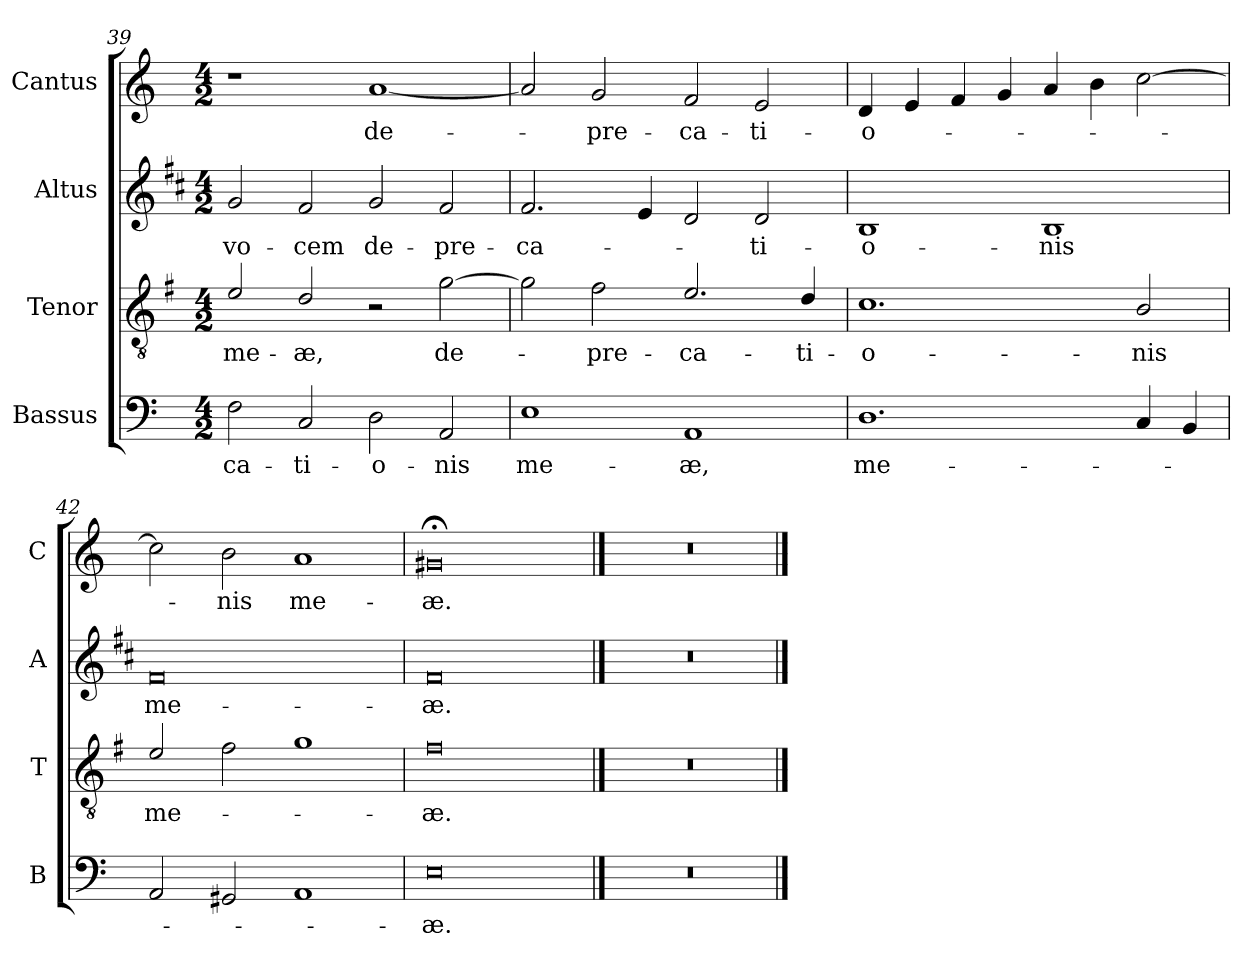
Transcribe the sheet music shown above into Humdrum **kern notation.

**kern	**text	**kern	**text	**kern	**text	**kern	**text
*part4	*part4	*part3	*part3	*part2	*part2	*part1	*part1
*staff4	*staff4	*staff3	*staff3	*staff2	*staff2	*staff1	*staff1
*I"Bassus	*	*I"Tenor	*	*I"Altus	*	*I"Cantus	*
*I'B	*	*I'T	*	*I'A	*	*I'C	*
*clefF4	*	*clefGv2	*	*clefG2	*	*clefG2	*
*	*	*ITrd4c7	*	*ITrd1c2	*	*	*
*k[]	*	*k[]	*	*k[]	*	*k[]	*
*C:	*	*C:	*	*C:	*	*C:	*
*M4/2	*	*M4/2	*	*M4/2	*	*M4/2	*
=39	=39	=39	=39	=39	=39	=39	=39
!	!LO:LY:b	!	!LO:LY:b	!	!LO:LY:b	!	!
2F\	-ca-	2A/	me-	2f/	vo-	1r	.
!	!LO:LY:b	!	!LO:LY:b	!	!LO:LY:b	!	!
2C/	-ti-	2G/	-æ,	2e/	-cem	.	.
!	!LO:LY:b	!	!	!	!LO:LY:b	!	!LO:LY:b
2D\	-o-	2r	.	2f/	de-	[1a	de-
!	!LO:LY:b	!	!LO:LY:b	!	!LO:LY:b	!	!
2AA/	-nis	[2c\	de-	2e/	-pre-	.	.
!!LO:LB:g=z
=40	=40	=40	=40	=40	=40	=40	=40
!	!LO:LY:b	!	!	!	!LO:LY:b	!	!
1E	me-	2c\]	.	2.e/	-ca-	2a/]	.
!	!	!	!LO:LY:b	!	!	!	!LO:LY:b
.	.	2B\	-pre-	.	.	2g/	-pre-
.	.	.	.	4d/	.	.	.
!	!LO:LY:b	!	!LO:LY:b	!	!	!	!LO:LY:b
1AA	-æ,	2.A/	-ca-	2c/	.	2f/	-ca-
!	!	!	!	!	!LO:LY:b	!	!LO:LY:b
.	.	.	.	2c/	-ti-	2e/	-ti-
!	!	!	!LO:LY:b	!	!	!	!
.	.	4G/	-ti-	.	.	.	.
=41	=41	=41	=41	=41	=41	=41	=41
!	!LO:LY:b	!	!LO:LY:b	!	!LO:LY:b	!	!LO:LY:b
1.D	me-	1.F	-o-	1A	-o-	4d/	-o-
.	.	.	.	.	.	4e/	.
.	.	.	.	.	.	4f/	.
.	.	.	.	.	.	4g/	.
!	!	!	!	!	!LO:LY:b	!	!
.	.	.	.	1A	-nis	4a/	.
.	.	.	.	.	.	4b\	.
!	!	!	!LO:LY:b	!	!	!	!
4C/	.	2E/	-nis	.	.	[2cc\	.
4BB/	.	.	.	.	.	.	.
=42	=42	=42	=42	=42	=42	=42	=42
!	!	!	!LO:LY:b	!	!LO:LY:b	!	!
2AA/	.	2A/	me-	0e	me-	2cc\]	.
!	!	!	!	!	!	!	!LO:LY:b
2GG#X/	.	2B\	.	.	.	2b\	-nis
!	!	!	!	!	!	!	!LO:LY:b
1AA	.	1c	.	.	.	1a	me-
=43	=43	=43	=43	=43	=43	=43	=43
!	!LO:LY:b	!	!LO:LY:b	!	!LO:LY:b	!	!LO:LY:b
0E	-æ.	0B	-æ.	0e	-æ.	0g#X;<	-æ.
==44	==44	==44	==44	==44	==44	==44	==44
0r	.	0r	.	0r	.	0r	.
==	==	==	==	==	==	==	==
*-	*-	*-	*-	*-	*-	*-	*-
